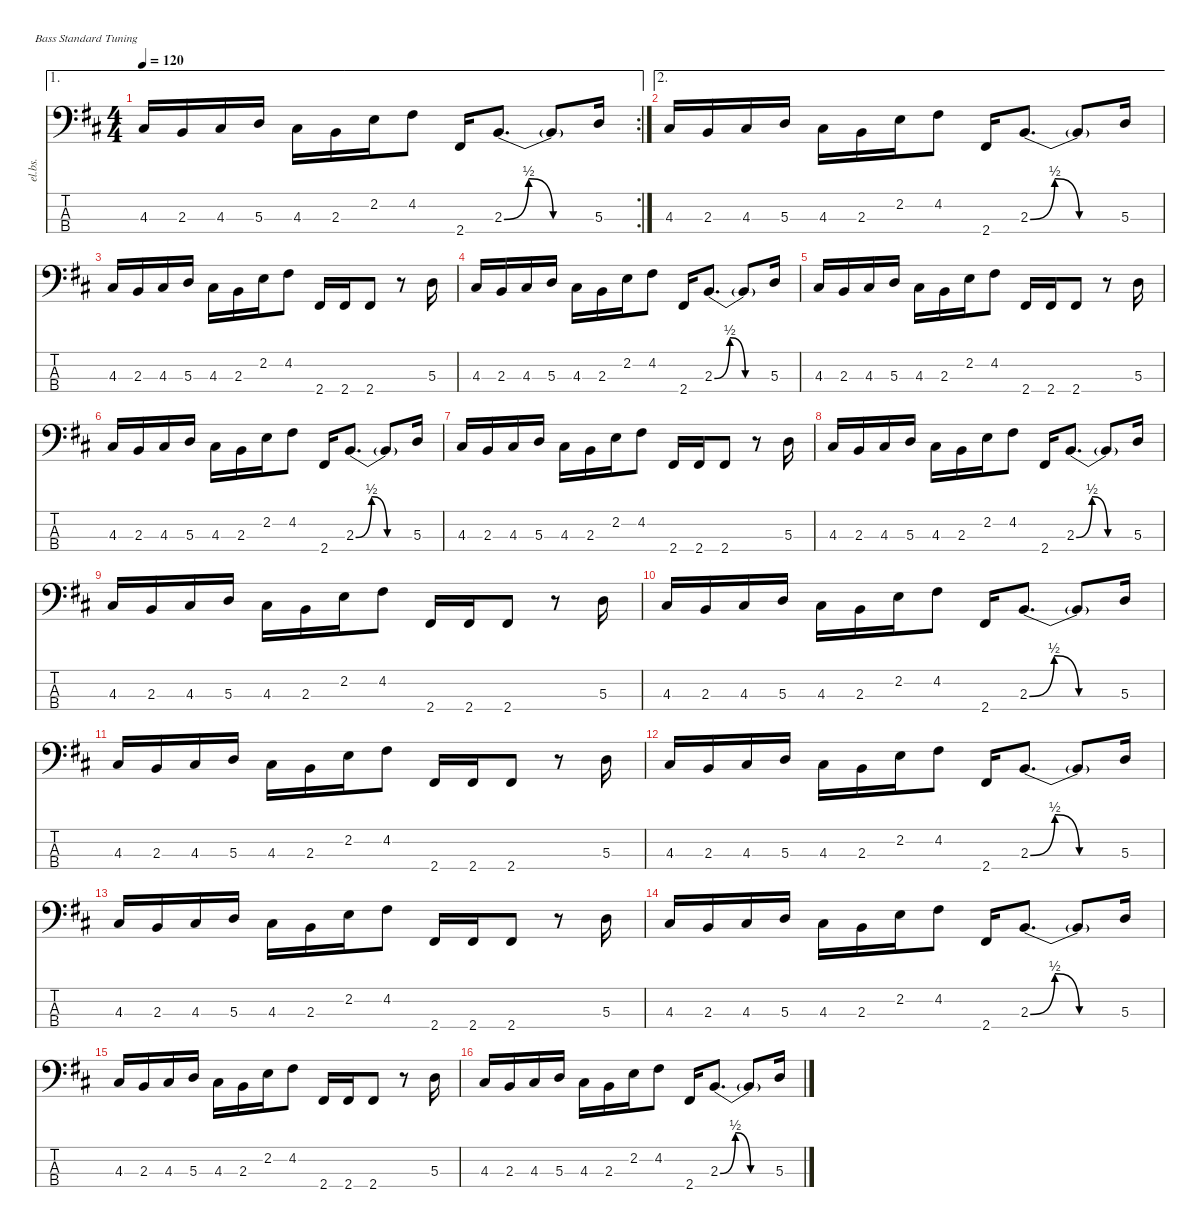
\defaultSystemsLayout 4
\hideDynamics
\bracketExtendMode nobrackets
\otherSystemsTrackNameOrientation horizontal
\track ("Bass" "el.bs.") {instrument electricbassfinger}
\staff {score tabs}
\tuning (G2 D2 A1 E1)
\ae 1
\rc 2
\ts (4 4)
\tempo 120
\clef f4
\ks d
4.3{acc #}.16{dy f} 2.3{acc forcenatural}.16 4.3{acc #}.16 5.3{acc forcenatural}.16 4.3{acc #}.16 2.3{acc forcenatural}.16 2.2{acc forcenatural}.16 4.2{acc #}.8 2.4{acc #}.16 2.3{be (bendrelease 0 0 30 2 30 2 60 0) acc forcenatural}.8{d} 2.3{be (hold 0 0 60 0) t acc forcenatural}.8 5.3{acc forcenatural}.16 |
\ae 2
4.3{acc #}.16 2.3{acc forcenatural}.16 4.3{acc #}.16 5.3{acc forcenatural}.16 4.3{acc #}.16 2.3{acc forcenatural}.16 2.2{acc forcenatural}.16 4.2{acc #}.8 2.4{acc #}.16 2.3{be (bendrelease 0 0 30 2 30 2 60 0) acc forcenatural}.8{d} 2.3{be (hold 0 0 60 0) t acc forcenatural}.8 5.3{acc forcenatural}.16 |
4.3{acc #}.16 2.3{acc forcenatural}.16 4.3{acc #}.16 5.3{acc forcenatural}.16 4.3{acc #}.16 2.3{acc forcenatural}.16 2.2{acc forcenatural}.16 4.2{acc #}.8 2.4{acc #}.16 2.4{acc #}.16 2.4{acc #}.8 r.8 5.3{acc forcenatural}.16 |
4.3{acc #}.16 2.3{acc forcenatural}.16 4.3{acc #}.16 5.3{acc forcenatural}.16 4.3{acc #}.16 2.3{acc forcenatural}.16 2.2{acc forcenatural}.16 4.2{acc #}.8 2.4{acc #}.16 2.3{be (bendrelease 0 0 30 2 30 2 60 0) acc forcenatural}.8{d} 2.3{be (hold 0 0 60 0) t acc forcenatural}.8 5.3{acc forcenatural}.16 |
4.3{acc #}.16 2.3{acc forcenatural}.16 4.3{acc #}.16 5.3{acc forcenatural}.16 4.3{acc #}.16 2.3{acc forcenatural}.16 2.2{acc forcenatural}.16 4.2{acc #}.8 2.4{acc #}.16 2.4{acc #}.16 2.4{acc #}.8 r.8 5.3{acc forcenatural}.16 |
4.3{acc #}.16 2.3{acc forcenatural}.16 4.3{acc #}.16 5.3{acc forcenatural}.16 4.3{acc #}.16 2.3{acc forcenatural}.16 2.2{acc forcenatural}.16 4.2{acc #}.8 2.4{acc #}.16 2.3{be (bendrelease 0 0 30 2 30 2 60 0) acc forcenatural}.8{d} 2.3{be (hold 0 0 60 0) t acc forcenatural}.8 5.3{acc forcenatural}.16 |
4.3{acc #}.16 2.3{acc forcenatural}.16 4.3{acc #}.16 5.3{acc forcenatural}.16 4.3{acc #}.16 2.3{acc forcenatural}.16 2.2{acc forcenatural}.16 4.2{acc #}.8 2.4{acc #}.16 2.4{acc #}.16 2.4{acc #}.8 r.8 5.3{acc forcenatural}.16 |
4.3{acc #}.16 2.3{acc forcenatural}.16 4.3{acc #}.16 5.3{acc forcenatural}.16 4.3{acc #}.16 2.3{acc forcenatural}.16 2.2{acc forcenatural}.16 4.2{acc #}.8 2.4{acc #}.16 2.3{be (bendrelease 0 0 30 2 30 2 60 0) acc forcenatural}.8{d} 2.3{be (hold 0 0 60 0) t acc forcenatural}.8 5.3{acc forcenatural}.16 |
4.3{acc #}.16 2.3{acc forcenatural}.16 4.3{acc #}.16 5.3{acc forcenatural}.16 4.3{acc #}.16 2.3{acc forcenatural}.16 2.2{acc forcenatural}.16 4.2{acc #}.8 2.4{acc #}.16 2.4{acc #}.16 2.4{acc #}.8 r.8 5.3{acc forcenatural}.16 |
4.3{acc #}.16 2.3{acc forcenatural}.16 4.3{acc #}.16 5.3{acc forcenatural}.16 4.3{acc #}.16 2.3{acc forcenatural}.16 2.2{acc forcenatural}.16 4.2{acc #}.8 2.4{acc #}.16 2.3{be (bendrelease 0 0 30 2 30 2 60 0) acc forcenatural}.8{d} 2.3{be (hold 0 0 60 0) t acc forcenatural}.8 5.3{acc forcenatural}.16 |
4.3{acc #}.16 2.3{acc forcenatural}.16 4.3{acc #}.16 5.3{acc forcenatural}.16 4.3{acc #}.16 2.3{acc forcenatural}.16 2.2{acc forcenatural}.16 4.2{acc #}.8 2.4{acc #}.16 2.4{acc #}.16 2.4{acc #}.8 r.8 5.3{acc forcenatural}.16 |
4.3{acc #}.16 2.3{acc forcenatural}.16 4.3{acc #}.16 5.3{acc forcenatural}.16 4.3{acc #}.16 2.3{acc forcenatural}.16 2.2{acc forcenatural}.16 4.2{acc #}.8 2.4{acc #}.16 2.3{be (bendrelease 0 0 30 2 30 2 60 0) acc forcenatural}.8{d} 2.3{be (hold 0 0 60 0) t acc forcenatural}.8 5.3{acc forcenatural}.16 |
4.3{acc #}.16 2.3{acc forcenatural}.16 4.3{acc #}.16 5.3{acc forcenatural}.16 4.3{acc #}.16 2.3{acc forcenatural}.16 2.2{acc forcenatural}.16 4.2{acc #}.8 2.4{acc #}.16 2.4{acc #}.16 2.4{acc #}.8 r.8 5.3{acc forcenatural}.16 |
4.3{acc #}.16 2.3{acc forcenatural}.16 4.3{acc #}.16 5.3{acc forcenatural}.16 4.3{acc #}.16 2.3{acc forcenatural}.16 2.2{acc forcenatural}.16 4.2{acc #}.8 2.4{acc #}.16 2.3{be (bendrelease 0 0 30 2 30 2 60 0) acc forcenatural}.8{d} 2.3{be (hold 0 0 60 0) t acc forcenatural}.8 5.3{acc forcenatural}.16 |
4.3{acc #}.16 2.3{acc forcenatural}.16 4.3{acc #}.16 5.3{acc forcenatural}.16 4.3{acc #}.16 2.3{acc forcenatural}.16 2.2{acc forcenatural}.16 4.2{acc #}.8 2.4{acc #}.16 2.4{acc #}.16 2.4{acc #}.8 r.8 5.3{acc forcenatural}.16 |
4.3{acc #}.16 2.3{acc forcenatural}.16 4.3{acc #}.16 5.3{acc forcenatural}.16 4.3{acc #}.16 2.3{acc forcenatural}.16 2.2{acc forcenatural}.16 4.2{acc #}.8 2.4{acc #}.16 2.3{be (bendrelease 0 0 30 2 30 2 60 0) acc forcenatural}.8{d} 2.3{be (hold 0 0 60 0) t acc forcenatural}.8 5.3{acc forcenatural}.16
